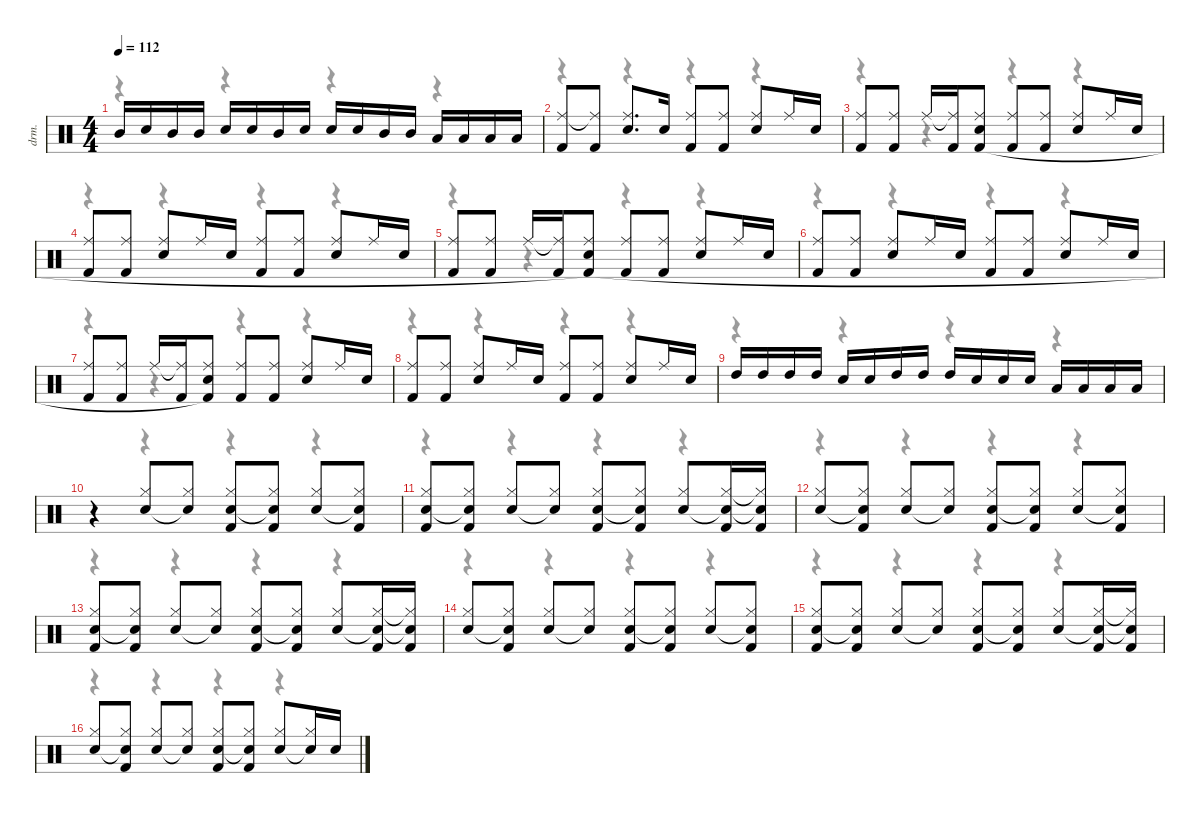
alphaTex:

\defaultSystemsLayout 4
\hideDynamics
\bracketExtendMode nobrackets
\otherSystemsTrackNameOrientation horizontal
\track ("Drums" "drm.") {instrument percussion}
\staff {score}
\articulation defaults
\voice
\ts (4 4)
\tempo 112
\clef neutral
\ks c "Mid Tom (hit)".16{dy f} "Snare (hit) 2".16 "Mid Tom (hit)".16 "Mid Tom (hit)".16 "Snare (hit) 2".16 "Snare (hit) 2".16 "Mid Tom (hit)".16 "Snare (hit) 2".16 "Snare (hit) 2".16{dy ff} "Snare (hit) 2".16 "Mid Tom (hit)".16 "Mid Tom (hit)".16 "Low Tom (hit)".16 "Low Tom (hit)".16 "Low Tom (hit)".16 "Low Tom (hit)".16
|
("Ride (middle)" "Kick (hit) 2").8{dy fff} ("Ride (middle)"{t} "Kick (hit) 2").8{dy f} ("Ride (middle)" "Snare (hit) 2").8{d dy ff} "Snare (hit) 2".16{dy f} ("Ride (middle)" "Kick (hit) 2").8{dy fff} ("Ride (middle)" "Kick (hit) 2").8 ("Ride (middle)" "Snare (hit) 2").8 "Ride (middle)".16{dy ff} "Snare (hit) 2".16 |
("Ride (middle)" "Kick (hit) 2").8{dy fff} ("Ride (middle)" "Kick (hit) 2").8 "Ride (middle)".16{dy ff} ("Ride (middle)"{t} "Kick (hit) 2").16{dy f} ("Ride (middle)" "Snare (hit) 2" "Kick (hit) 2").8{dy fff} ("Ride (middle)" "Kick (hit) 2").8 ("Ride (middle)" "Kick (hit) 2").8 ("Ride (middle)" "Snare (hit) 2").8 "Ride (middle)".16{dy ff} "Snare (hit) 2".16 |
("Ride (middle)" "Kick (hit) 2").8{dy fff} ("Ride (middle)" "Kick (hit) 2").8 ("Ride (middle)" "Snare (hit) 2").8 "Ride (middle)".16{dy ff} "Snare (hit) 2".16{dy f} ("Ride (middle)" "Kick (hit) 2").8{dy fff} ("Ride (middle)" "Kick (hit) 2").8 ("Ride (middle)" "Snare (hit) 2").8 "Ride (middle)".16{dy ff} "Snare (hit) 2".16 |
("Ride (middle)" "Kick (hit) 2").8 ("Ride (middle)" "Kick (hit) 2").8{dy fff} "Ride (middle)".16{dy ff} ("Ride (middle)"{t} "Kick (hit) 2").16{dy f} ("Ride (middle)" "Snare (hit) 2" "Kick (hit) 2"{t}).8{dy fff} ("Ride (middle)" "Kick (hit) 2").8 ("Ride (middle)" "Kick (hit) 2").8 ("Ride (middle)" "Snare (hit) 2").8 "Ride (middle)".16{dy ff} "Snare (hit) 2".16 |
("Ride (middle)" "Kick (hit) 2").8{dy fff} ("Ride (middle)" "Kick (hit) 2").8 ("Ride (middle)" "Snare (hit) 2").8 "Ride (middle)".16{dy ff} "Snare (hit) 2".16{dy f} ("Ride (middle)" "Kick (hit) 2").8{dy fff} ("Ride (middle)" "Kick (hit) 2").8 ("Ride (middle)" "Snare (hit) 2").8 "Ride (middle)".16{dy ff} "Snare (hit) 2".16 |
("Ride (middle)" "Kick (hit) 2").8{dy fff} ("Ride (middle)" "Kick (hit) 2").8 "Ride (middle)".16{dy ff} ("Ride (middle)"{t} "Kick (hit) 2").16{dy f} ("Ride (middle)" "Snare (hit) 2" "Kick (hit) 2"{t}).8{dy fff} ("Ride (middle)" "Kick (hit) 2").8 ("Ride (middle)" "Kick (hit) 2").8 ("Ride (middle)" "Snare (hit) 2").8 "Ride (middle)".16{dy ff} "Snare (hit) 2".16 |
("Ride (middle)" "Kick (hit) 2").8{dy fff} ("Ride (middle)" "Kick (hit) 2").8 ("Ride (middle)" "Snare (hit) 2").8 "Ride (middle)".16{dy ff} "Snare (hit) 2".16{dy f} ("Ride (middle)" "Kick (hit) 2").8{dy fff} ("Ride (middle)" "Kick (hit) 2").8 ("Ride (middle)" "Snare (hit) 2").8 "Ride (middle)".16{dy ff} "Snare (hit) 2".16 |
"High Tom (hit)".16 "High Tom (hit)".16 "High Tom (hit)".16 "High Tom (hit)".16 "Snare (hit) 2".16 "Snare (hit) 2".16 "High Tom (hit)".16 "High Tom (hit)".16 "High Tom (hit)".16 "Snare (hit) 2".16 "Snare (hit) 2".16 "Snare (hit) 2".16 "Low Tom (hit)".16 "Low Tom (hit)".16 "Low Tom (hit)".16 "Low Tom (hit)".16 |
r.4 ("Hi-Hat (closed)" "Snare (hit) 2").8{dy p} ("Hi-Hat (closed)" "Snare (hit) 2"{t}).8 ("Hi-Hat (closed)" "Snare (hit) 2" "Kick (hit) 2").8 ("Hi-Hat (closed)" "Snare (hit) 2"{t} "Kick (hit) 2").8 ("Hi-Hat (closed)" "Snare (hit) 2").8 ("Hi-Hat (closed)" "Snare (hit) 2"{t} "Kick (hit) 2").8 |
("Hi-Hat (closed)" "Snare (hit) 2" "Kick (hit) 2").8 ("Hi-Hat (closed)" "Snare (hit) 2"{t} "Kick (hit) 2").8 ("Hi-Hat (closed)" "Snare (hit) 2").8 ("Hi-Hat (closed)" "Snare (hit) 2"{t}).8 ("Hi-Hat (closed)" "Snare (hit) 2" "Kick (hit) 2").8{dy mp} ("Hi-Hat (closed)" "Snare (hit) 2"{t} "Kick (hit) 2").8 ("Hi-Hat (closed)" "Snare (hit) 2").8 ("Hi-Hat (closed)" "Snare (hit) 2"{t} "Kick (hit) 2").16 ("Hi-Hat (closed)"{t} "Snare (hit) 2"{t} "Kick (hit) 2").16{dy f} |
("Hi-Hat (closed)" "Snare (hit) 2").8{dy mf} ("Hi-Hat (closed)" "Snare (hit) 2"{t} "Kick (hit) 2").8 ("Hi-Hat (closed)" "Snare (hit) 2").8 ("Hi-Hat (closed)" "Snare (hit) 2"{t}).8 ("Hi-Hat (closed)" "Snare (hit) 2" "Kick (hit) 2").8 ("Hi-Hat (closed)" "Snare (hit) 2"{t} "Kick (hit) 2").8 ("Hi-Hat (closed)" "Snare (hit) 2").8 ("Hi-Hat (closed)" "Snare (hit) 2"{t} "Kick (hit) 2").8 |
("Hi-Hat (closed)" "Snare (hit) 2" "Kick (hit) 2").8 ("Hi-Hat (closed)" "Snare (hit) 2"{t} "Kick (hit) 2").8 ("Hi-Hat (closed)" "Snare (hit) 2").8 ("Hi-Hat (closed)" "Snare (hit) 2"{t}).8 ("Hi-Hat (closed)" "Snare (hit) 2" "Kick (hit) 2").8 ("Hi-Hat (closed)" "Snare (hit) 2"{t} "Kick (hit) 2").8 ("Hi-Hat (closed)" "Snare (hit) 2").8 ("Hi-Hat (closed)" "Snare (hit) 2"{t} "Kick (hit) 2").16 ("Hi-Hat (closed)"{t} "Snare (hit) 2"{t} "Kick (hit) 2").16{dy f} |
("Hi-Hat (closed)" "Snare (hit) 2").8{dy mf} ("Hi-Hat (closed)" "Snare (hit) 2"{t} "Kick (hit) 2").8 ("Hi-Hat (closed)" "Snare (hit) 2").8 ("Hi-Hat (closed)" "Snare (hit) 2"{t}).8 ("Hi-Hat (closed)" "Snare (hit) 2" "Kick (hit) 2").8 ("Hi-Hat (closed)" "Snare (hit) 2"{t} "Kick (hit) 2").8 ("Hi-Hat (closed)" "Snare (hit) 2").8 ("Hi-Hat (closed)" "Snare (hit) 2"{t} "Kick (hit) 2").8 |
("Hi-Hat (closed)" "Snare (hit) 2" "Kick (hit) 2").8 ("Hi-Hat (closed)" "Snare (hit) 2"{t} "Kick (hit) 2").8 ("Hi-Hat (closed)" "Snare (hit) 2").8 ("Hi-Hat (closed)" "Snare (hit) 2"{t}).8 ("Hi-Hat (closed)" "Snare (hit) 2" "Kick (hit) 2").8 ("Hi-Hat (closed)" "Snare (hit) 2"{t} "Kick (hit) 2").8 ("Hi-Hat (closed)" "Snare (hit) 2").8 ("Hi-Hat (closed)" "Snare (hit) 2"{t} "Kick (hit) 2").16 ("Hi-Hat (closed)"{t} "Snare (hit) 2"{t} "Kick (hit) 2").16{dy f} |
("Hi-Hat (closed)" "Snare (hit) 2").8{dy mf} ("Hi-Hat (closed)" "Snare (hit) 2"{t} "Kick (hit) 2").8 ("Hi-Hat (closed)" "Snare (hit) 2").8 ("Hi-Hat (closed)" "Snare (hit) 2"{t}).8 ("Hi-Hat (closed)" "Snare (hit) 2" "Kick (hit) 2").8 ("Hi-Hat (closed)" "Snare (hit) 2"{t} "Kick (hit) 2").8 ("Hi-Hat (closed)" "Snare (hit) 2").8 ("Hi-Hat (closed)" "Snare (hit) 2"{t}).16 "Snare (hit) 2".16
\voice
\clef neutral
\ottava regular
\simile none
\ks c
r.4{dy mf} r.4 r.4 r.4 |
r.4 r.4 r.4 r.4 |
r.4 r.4 r.4 r.4 |
r.4 r.4 r.4 r.4 |
r.4 r.4 r.4 r.4 |
r.4 r.4 r.4 r.4 |
r.4 r.4 r.4 r.4 |
r.4 r.4 r.4 r.4 |
r.4 r.4 r.4 r.4 |
r.4 r.4 r.4 r.4 |
r.4 r.4 r.4 r.4 |
r.4 r.4 r.4 r.4 |
r.4 r.4 r.4 r.4 |
r.4 r.4 r.4 r.4 |
r.4 r.4 r.4 r.4 |
r.4 r.4 r.4 r.4
